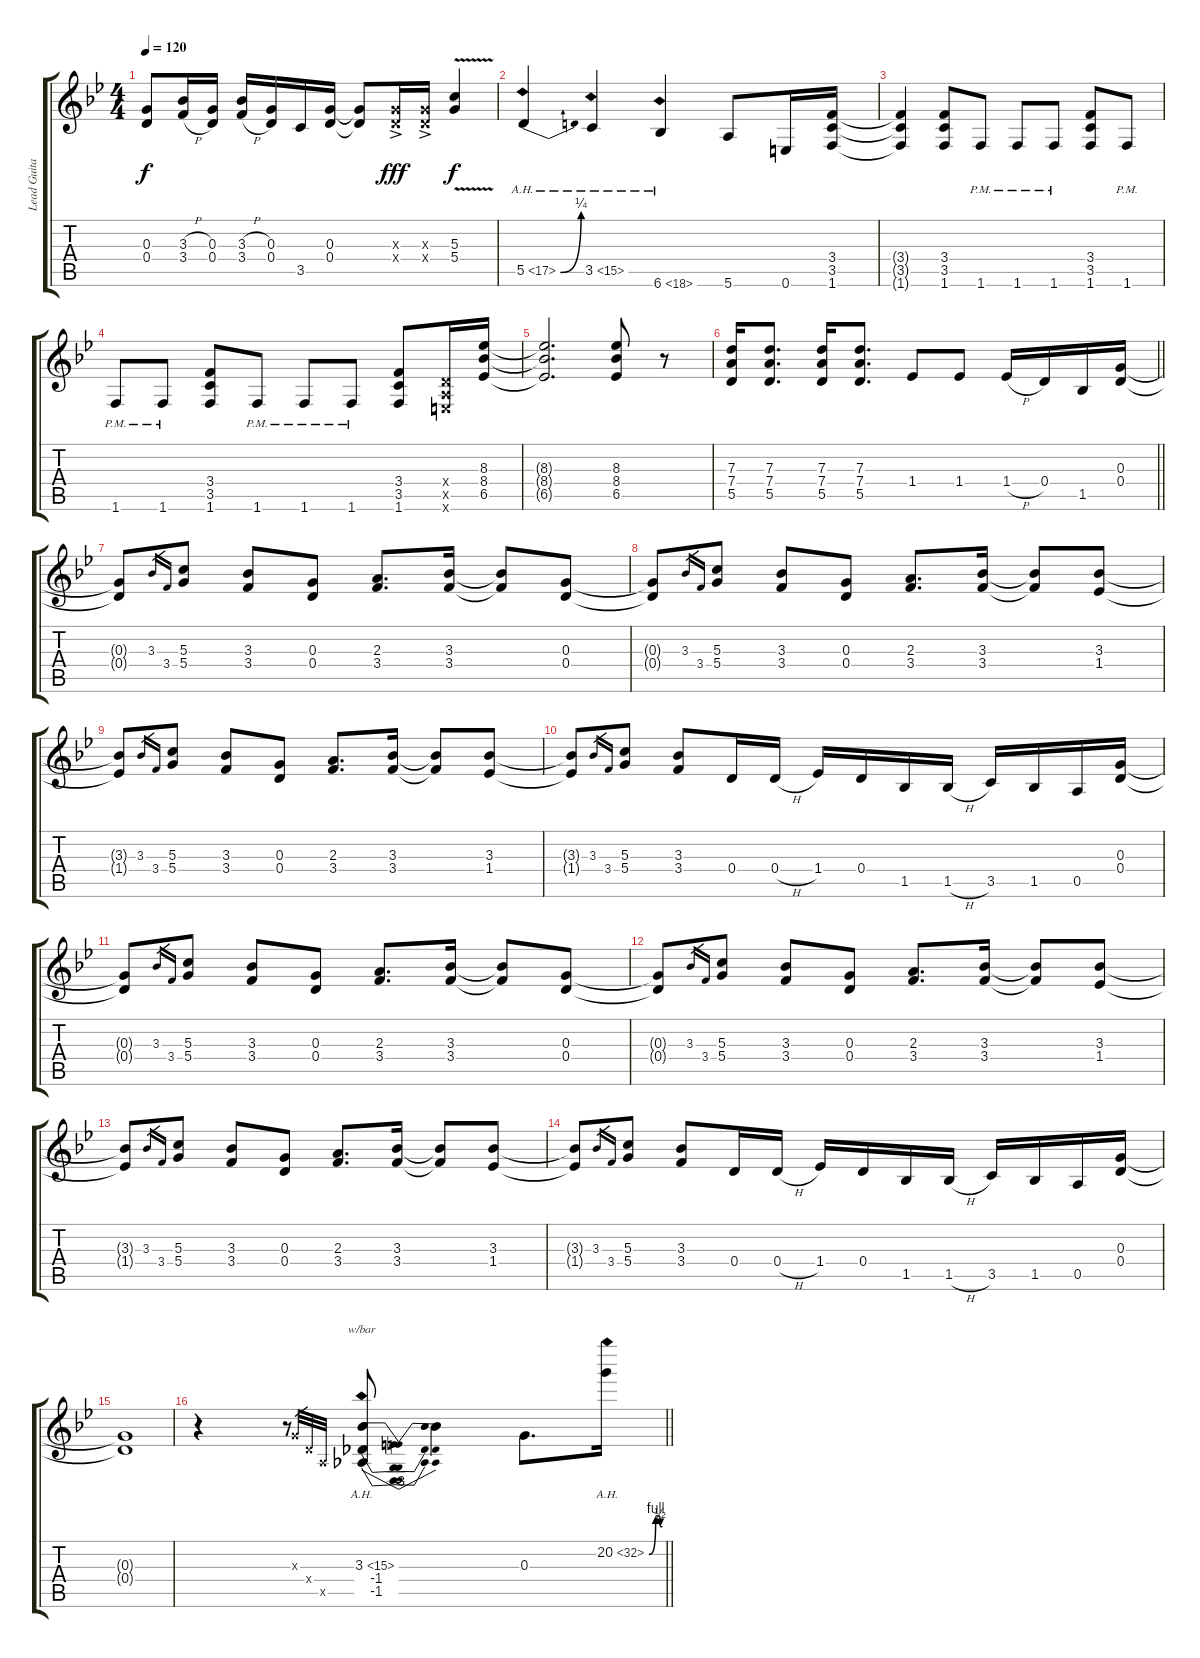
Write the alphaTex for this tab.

\track ("Lead Guitar" "Lead Guita") {instrument distortionguitar}
\staff {score tabs}
\tuning (E4 B3 G3 D3 A2 E2) {hide}
\ts (4 4)
\tempo 120
\clef g2
\ks gminor
(0.3 0.4).8{dy f} (3.3{h} 3.4{h}).16 (0.3 0.4).16 (3.3{h} 3.4{h}).16 (0.3 0.4).16 3.5.16 (0.3 0.4).16 (0.3{t} 0.4{t}).8 (0.3{ac x} 0.4{ac x}).16{dy fff} (0.3{ac x} 0.4{ac x}).16 (5.3{v} 5.4{v}).4{dy f} |
5.5{be (bend 0 0 60 1) ah 12}.4 3.5{ah 12}.4 6.6{ah 12}.4 5.6.8 0.6.16 (3.4 3.5 1.6).16 |
(3.4{t} 3.5{t} 1.6{t}).4 (3.4 3.5 1.6).8 1.6{pm}.8 1.6{pm}.8 1.6{pm}.8 (3.4 3.5 1.6).8 1.6{pm}.8 |
1.6{pm}.8 1.6{pm}.8 (3.4 3.5 1.6).8 1.6{pm}.8 1.6{pm}.8 1.6{pm}.8 (3.4 3.5 1.6).8 (0.4{x} 0.5{x} 0.6{x}).16 (8.3 8.4 6.5).16 |
(8.3{t} 8.4{t} 6.5{t}).2{d volume 16} (8.3 8.4 6.5).8 r.8 |
\barLineRight lightlight
(7.3 7.4 5.5).16{volume 14} (7.3 7.4 5.5).8{d} (7.3 7.4 5.5).16 (7.3 7.4 5.5).8{d} 1.4.8 1.4.8 1.4{h}.16 0.4.16 1.5.16 (0.3 0.4).16 |
(0.3{t} 0.4{t}).8 3.3.16{gr} 3.4.16{gr} (5.3 5.4).8 (3.3 3.4).8 (0.3 0.4).8 (2.3 3.4).8{d} (3.3 3.4).16 (3.3{t} 3.4{t}).8 (0.3 0.4).8 |
(0.3{t} 0.4{t}).8 3.3.16{gr} 3.4.16{gr} (5.3 5.4).8 (3.3 3.4).8 (0.3 0.4).8 (2.3 3.4).8{d} (3.3 3.4).16 (3.3{t} 3.4{t}).8 (3.3 1.4).8 |
(3.3{t} 1.4{t}).8 3.3.16{gr} 3.4.16{gr} (5.3 5.4).8 (3.3 3.4).8 (0.3 0.4).8 (2.3 3.4).8{d} (3.3 3.4).16 (3.3{t} 3.4{t}).8 (3.3 1.4).8 |
(3.3{t} 1.4{t}).8 3.3.16{gr} 3.4.16{gr} (5.3 5.4).8 (3.3 3.4).8 0.4.16 0.4{h}.16 1.4.16 0.4.16 1.5.16 1.5{h}.16 3.5.16 1.5.16 0.5.16 (0.3 0.4).16 |
(0.3{t} 0.4{t}).8 3.3.16{gr} 3.4.16{gr} (5.3 5.4).8 (3.3 3.4).8 (0.3 0.4).8 (2.3 3.4).8{d} (3.3 3.4).16 (3.3{t} 3.4{t}).8 (0.3 0.4).8 |
(0.3{t} 0.4{t}).8 3.3.16{gr} 3.4.16{gr} (5.3 5.4).8 (3.3 3.4).8 (0.3 0.4).8 (2.3 3.4).8{d} (3.3 3.4).16 (3.3{t} 3.4{t}).8 (3.3 1.4).8 |
(3.3{t} 1.4{t}).8 3.3.16{gr} 3.4.16{gr} (5.3 5.4).8 (3.3 3.4).8 (0.3 0.4).8 (2.3 3.4).8{d} (3.3 3.4).16 (3.3{t} 3.4{t}).8 (3.3 1.4).8 |
(3.3{t} 1.4{t}).8 3.3.16{gr} 3.4.16{gr} (5.3 5.4).8 (3.3 3.4).8 0.4.16 0.4{h}.16 1.4.16 0.4.16 1.5.16 1.5{h}.16 3.5.16 1.5.16 0.5.16 (0.3 0.4).16 |
(0.3{t} 0.4{t}).1 |
\barLineRight lightlight
r.4 r.8{volume 16 instrument distortionguitar} 0.3{x}.32{gr} 0.4{x}.32{gr} 0.5{x}.32{gr} (3.3{ah 12} -1.4 -1.5).8{tbe (dip default 0 0 30 -12 60 0)} 3.3{t}.4 0.3.8{d} 20.2{be (custom 0 0 30 4 45 4 50 2 60 2) ah 12}.16
